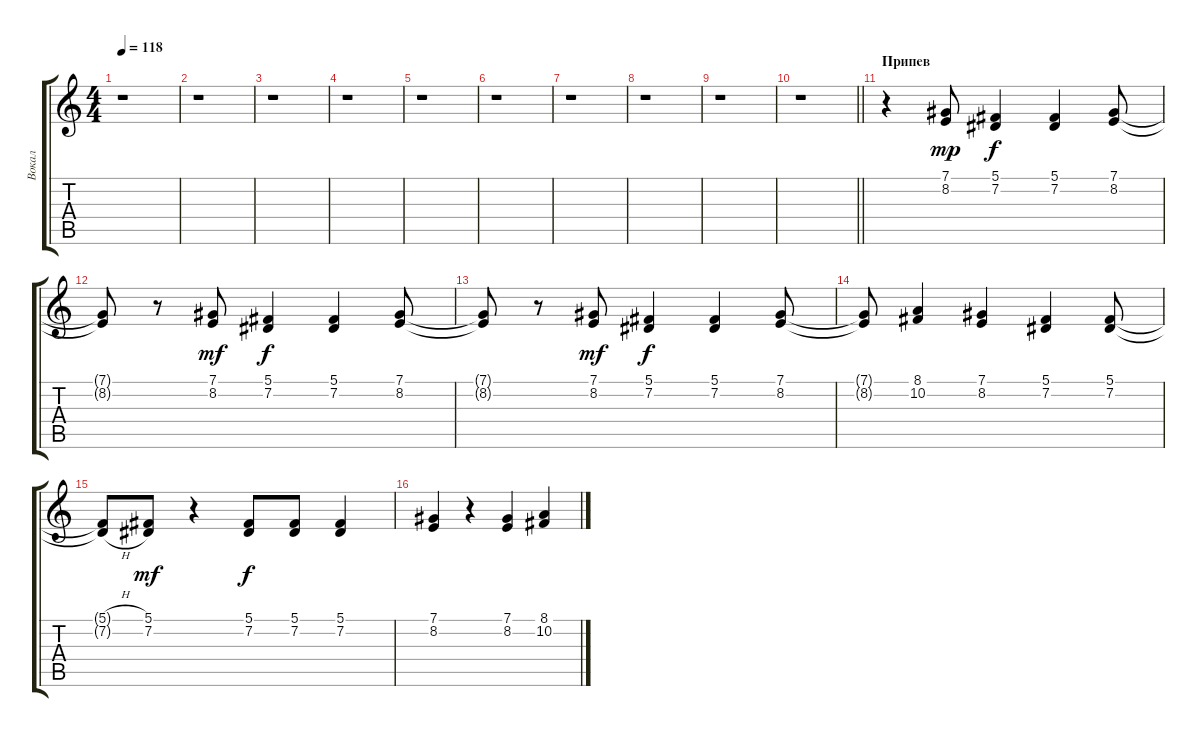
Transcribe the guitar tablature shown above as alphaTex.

\track ("Вокал" "Вокал") {instrument violin}
\staff {score tabs}
\tuning (Db4 Ab3 E3 B2 Gb2 B1) {hide}
\ts (4 4)
\tempo 118
\clef g2
\ks c
r.1{dy f} |
r.1 |
r.1 |
r.1 |
r.1 |
r.1 |
r.1 |
r.1 |
r.1 |
\barLineRight lightlight
r.1 |
\section ("" "Припев")
r.4 (7.1 8.2).8{dy mp} (5.1 7.2).4{dy f} (5.1 7.2).4 (7.1 8.2).8 |
(7.1{t} 8.2{t}).8 r.8 (7.1 8.2).8{dy mf} (5.1 7.2).4{dy f} (5.1 7.2).4 (7.1 8.2).8 |
(7.1{t} 8.2{t}).8 r.8 (7.1 8.2).8{dy mf} (5.1 7.2).4{dy f} (5.1 7.2).4 (7.1 8.2).8 |
(7.1{t} 8.2{t}).8 (8.1 10.2).4 (7.1 8.2).4 (5.1 7.2).4 (5.1 7.2).8 |
(5.1{h t} 7.2{h t}).8 (5.1 7.2).8{dy mf} r.4 (5.1 7.2).8{dy f} (5.1 7.2).8 (5.1 7.2).4 |
(7.1 8.2).4 r.4 (7.1 8.2).4 (8.1 10.2).4
